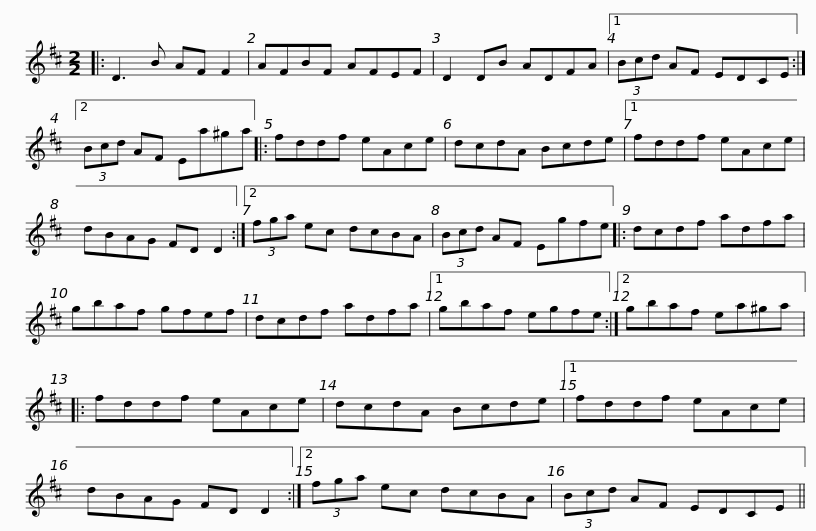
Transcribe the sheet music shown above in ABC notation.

X:1
L:1/8
M:2/2
I:linebreak $
K:D
V:1 treble
V:1
|: D3 B AF F2 | AFBF AFEF | D2 DB ADFA |1 (3Bcd AF EDCE :|2 (3Bcd AF Ea^ga |:$ %5
 fddf eAce | dcdA Bcde |1 fddf eAce | dBAG FD D2 :|2 (3fga ec dcBA |$ %10
 (3Bcd AF Egfe |: dcdf adfa | gbaf gfef | dcdf adfa |1 gbaf egfe :|2$ %15
 gbaf ea^ga |: fddf eAce | dcdA Bcde |1 fddf eAce | dBAG FD D2 :|2$ %20
 (3fga ec dcBA | (3Bcd AF EDCE || %22
